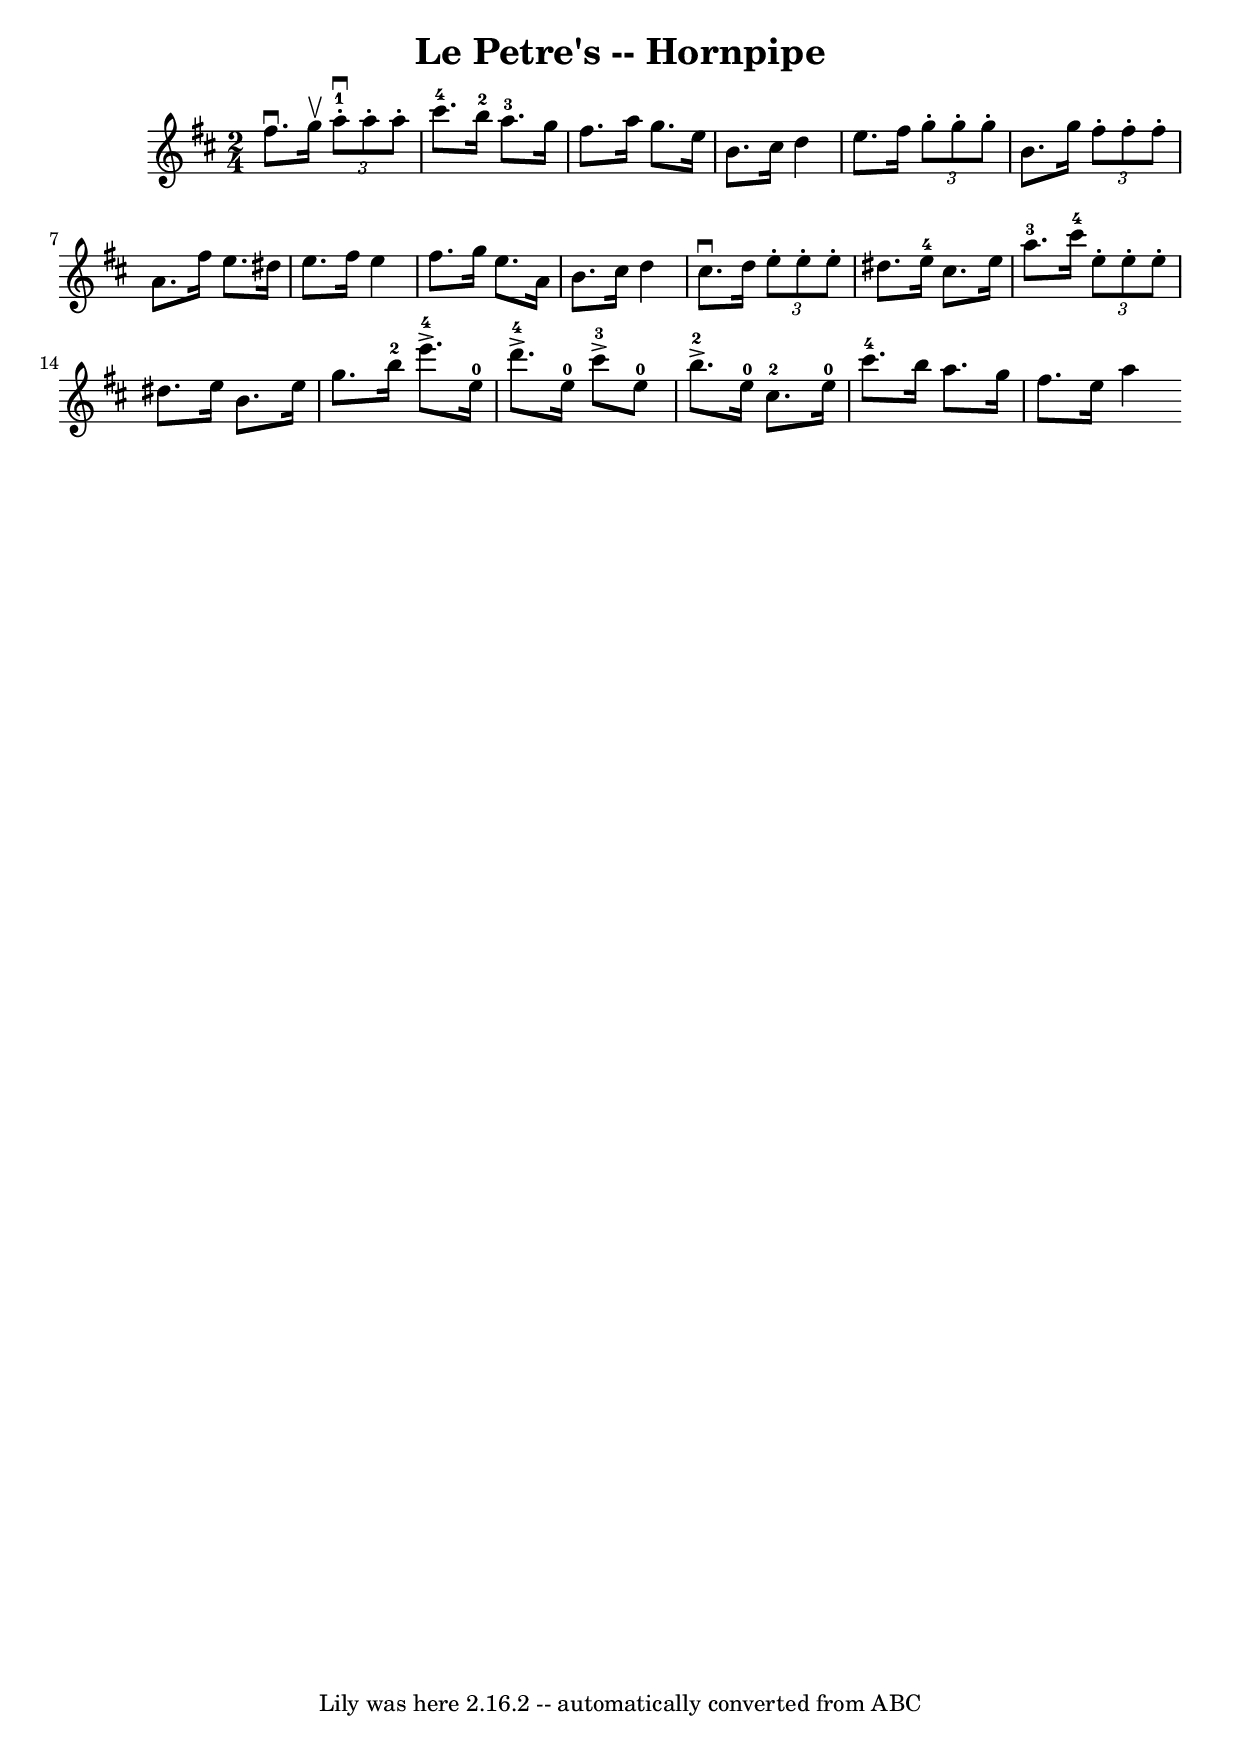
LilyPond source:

\version "2.16.2"
\include "Mammoth.ily"
\header {
  %% book = "Cole's 1000 Fiddle Tunes"
 crossRefNumber = "1"
 footnotes = ""
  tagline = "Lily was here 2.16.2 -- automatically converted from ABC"
  title = "Le Petre's -- Hornpipe"

}
voicedefault =  {


  \time 2/4 
  \key d \major fs''8.^\downbow g''16^\upbow  |
  
  \times 2/3 { a''8-1^\downbow-. a''8-. a''8-. 
	     } cs'''8.-4 b''16-2  |
 a''8.-3 g''16 fs''8. a''16  |
 g''8. e''16 b'8. cs''16   |
 d''4 e''8. fs''16  |
  
  \times 2/3 { g''8-. g''8-. g''8-.  	     } b'8. g''16   |
  
  \times 2/3 { fs''8-. fs''8-. fs''8-.  	     } a'8. fs''16        |
 e''8. ds''16 e''8. fs''16  |
 e''4 fs''8. g''16  \bar ":|" e''8. a'16 b'8. cs''16   |
 d''4 cs''8.^\downbow d''16  \bar " |:" \times 2/3 { e''8-. e''8-. e''8-. 
 					       } ds''8. e''16-4  |
 cs''8. e''16 a''8.-3 cs'''16-4  |
  \times 2/3 { e''8-. e''8-. e''8-. 
	     } ds''8. e''16   |
 b'8. e''16 g''8. b''16-2 |
 e'''8.-4^\accent e''16-0 d'''8.-4^\accent e''16-0  |
 cs'''8-3^\accent e''8-0 b''8.-2^\accent e''16-0   |
 cs''8.-2 e''16-0 cs'''8.-4 b''16  |
 a''8. g''16 fs''8. e''16  \bar ":|" a''4  \bar " |."   

}

\score{
  <<

    \context Staff="default"
    {
      \voicedefault 
      
    }

  >>
  \layout {
    
  }
  \midi {
  }

}
